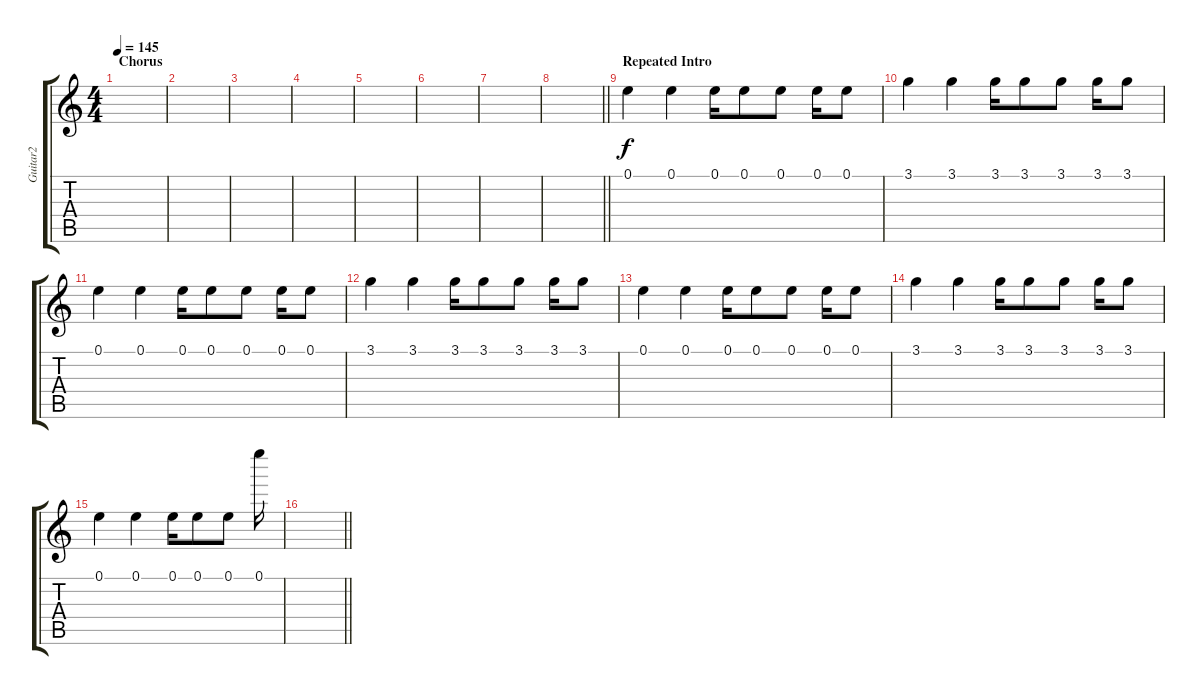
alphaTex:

\track ("Guitar2" "Guitar2") {instrument distortionguitar}
\staff {score tabs}
\tuning (E4 B3 G3 D3 A2 E2) {hide}
\ts (4 4)
\section ("" "Chorus")
\tempo 145
\clef g2
\ks c
|
|
|
|
|
|
|
\barLineRight lightlight
|
\section ("" "Repeated Intro")
0.1.4 0.1.4 0.1.16 0.1.8 0.1.8 0.1.16 0.1.8 |
3.1.4 3.1.4 3.1.16 3.1.8 3.1.8 3.1.16 3.1.8 |
0.1.4 0.1.4 0.1.16 0.1.8 0.1.8 0.1.16 0.1.8 |
3.1.4 3.1.4 3.1.16 3.1.8 3.1.8 3.1.16 3.1.8 |
0.1.4 0.1.4 0.1.16 0.1.8 0.1.8 0.1.16 0.1.8 |
3.1.4 3.1.4 3.1.16 3.1.8 3.1.8 3.1.16 3.1.8 |
0.1.4 0.1.4 0.1.16 0.1.8 0.1.8 0.1.16{ot 15mb} |
\barLineRight lightlight
